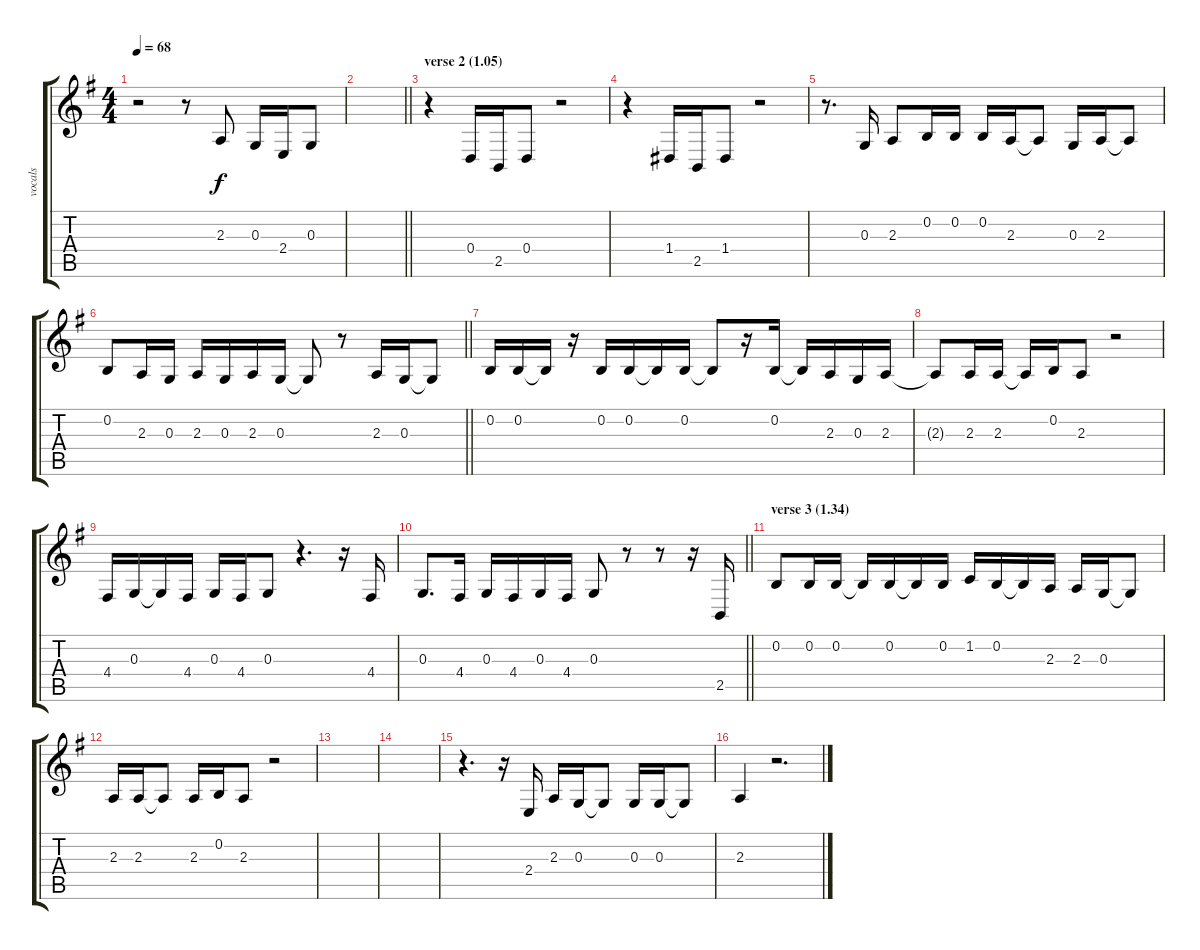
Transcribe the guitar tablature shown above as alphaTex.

\track ("vocals" "vocals") {instrument clarinet}
\staff {score tabs}
\tuning (E4 B3 G3 D3 A2 E2) {hide}
\ts (4 4)
\tempo 68
\clef g2
\ks g
r.2{dy f} r.8 2.3.8 0.3.16 2.4.16 0.3.8 |
\barLineRight lightlight
|
\section ("" "verse 2 (1.05)")
r.4 0.4.16 2.5.16 0.4.8 r.2 |
r.4 1.4.16 2.5.16 1.4.8 r.2 |
r.8{d} 0.3.16 2.3.8 0.2.16 0.2.16 0.2.16 2.3.16 2.3{t}.8 0.3.16 2.3.16 2.3{t}.8 |
\barLineRight lightlight
0.2.8 2.3.16 0.3.16 2.3.16 0.3.16 2.3.16 0.3.16 0.3{t}.8 r.8 2.3.16 0.3.16 0.3{t}.8 |
0.2.16 0.2.16 0.2{t}.16 r.16 0.2.16 0.2.16 0.2{t}.16 0.2.16 0.2{t}.8 r.16 0.2.16 0.2{t}.16 2.3.16 0.3.16 2.3.16 |
2.3{t}.8 2.3.16 2.3.16 2.3{t}.16 0.2.16 2.3.8 r.2 |
4.4.16 0.3.16 0.3{t}.16 4.4.16 0.3.16 4.4.16 0.3.8 r.4{d} r.16 4.4.16 |
\barLineRight lightlight
0.3.8{d} 4.4.16 0.3.16 4.4.16 0.3.16 4.4.16 0.3.8 r.8 r.8 r.16 2.5.16 |
\section ("" "verse 3 (1.34)")
0.2.8 0.2.16 0.2.16 0.2{t}.16 0.2.16 0.2{t}.16 0.2.16 1.2.16 0.2.16 0.2{t}.16 2.3.16 2.3.16 0.3.16 0.3{t}.8 |
2.3.16 2.3.16 2.3{t}.8 2.3.16 0.2.16 2.3.8 r.2 |
|
|
r.4{d} r.16 2.4.16 2.3.16 0.3.16 0.3{t}.8 0.3.16 0.3.16 0.3{t}.8 |
2.3.4 r.2{d}
